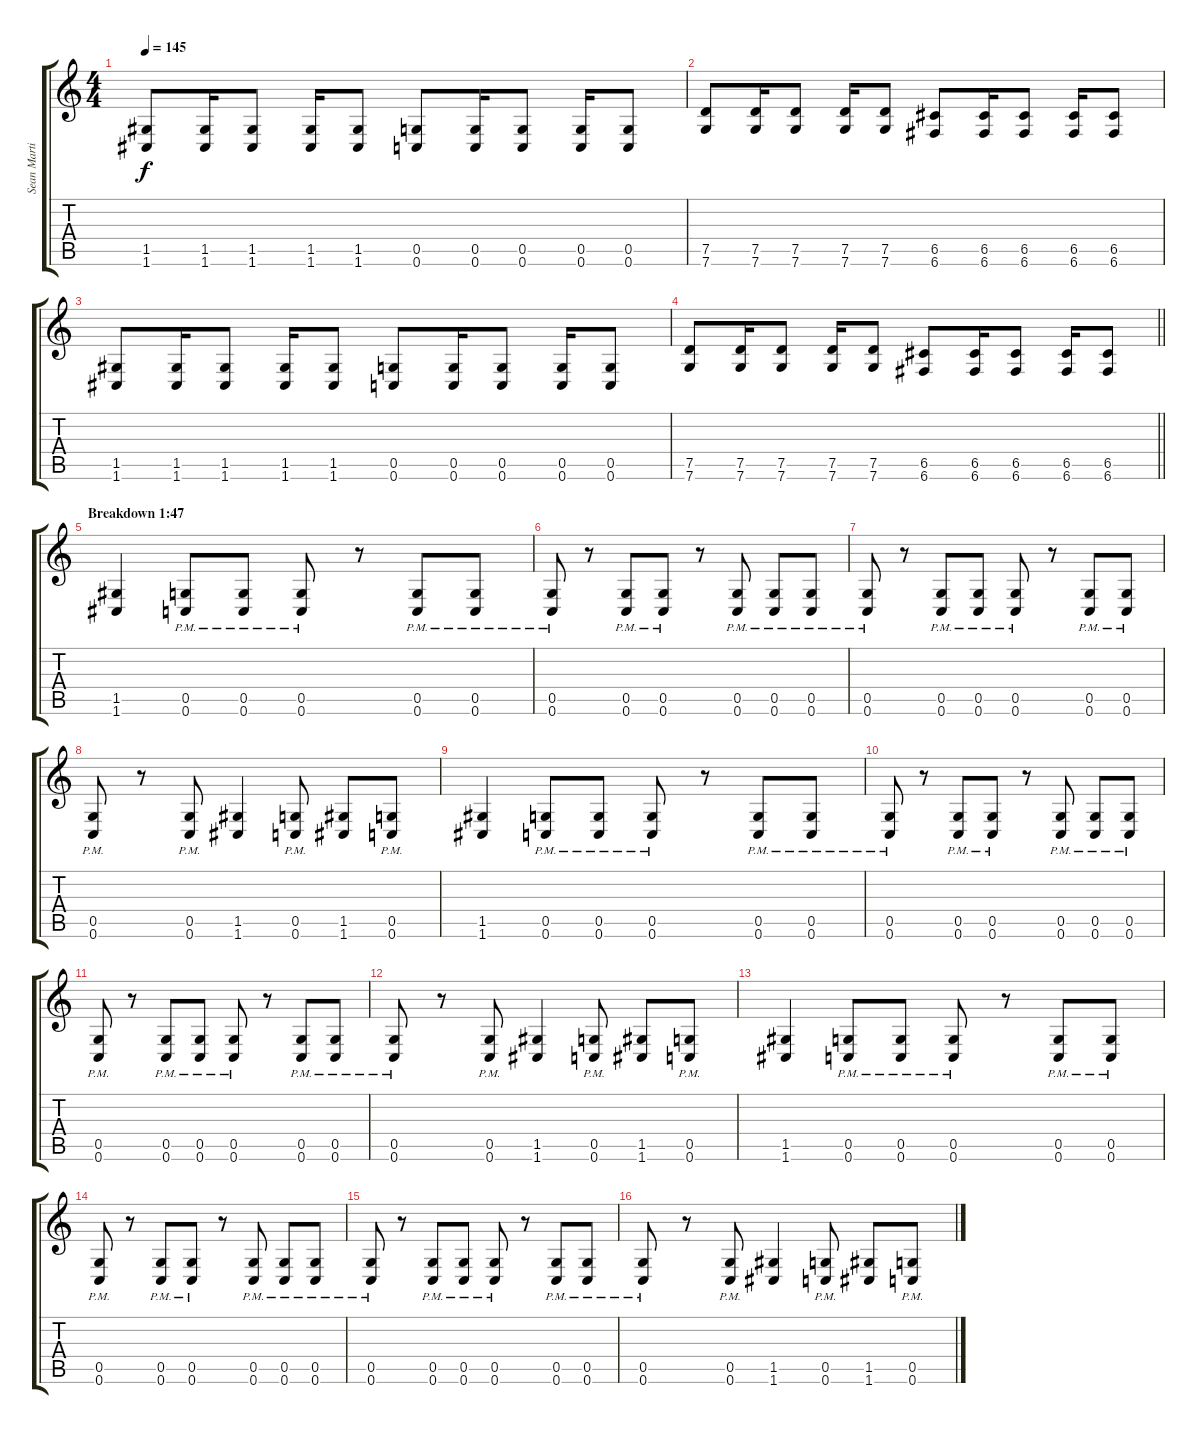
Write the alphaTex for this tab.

\track ("Sean Martin, Guitar #1" "Sean Marti") {instrument distortionguitar}
\staff {score tabs}
\tuning (D4 A3 F3 C3 G2 C2) {hide}
\ts (4 4)
\tempo 145
\clef g2
\ks c
(1.5 1.6).8{dy f} (1.5 1.6).16 (1.5 1.6).8 (1.5 1.6).16 (1.5 1.6).8 (0.5 0.6).8 (0.5 0.6).16 (0.5 0.6).8 (0.5 0.6).16 (0.5 0.6).8 |
(7.5 7.6).8 (7.5 7.6).16 (7.5 7.6).8 (7.5 7.6).16 (7.5 7.6).8 (6.5 6.6).8 (6.5 6.6).16 (6.5 6.6).8 (6.5 6.6).16 (6.5 6.6).8 |
(1.5 1.6).8 (1.5 1.6).16 (1.5 1.6).8 (1.5 1.6).16 (1.5 1.6).8 (0.5 0.6).8 (0.5 0.6).16 (0.5 0.6).8 (0.5 0.6).16 (0.5 0.6).8 |
\barLineRight lightlight
(7.5 7.6).8 (7.5 7.6).16 (7.5 7.6).8 (7.5 7.6).16 (7.5 7.6).8 (6.5 6.6).8 (6.5 6.6).16 (6.5 6.6).8 (6.5 6.6).16 (6.5 6.6).8 |
\section ("" "Breakdown 1:47")
(1.5 1.6).4 (0.5{pm} 0.6{pm}).8 (0.5{pm} 0.6{pm}).8 (0.5{pm} 0.6{pm}).8 r.8 (0.5{pm} 0.6{pm}).8 (0.5{pm} 0.6{pm}).8 |
(0.5{pm} 0.6{pm}).8 r.8 (0.5{pm} 0.6{pm}).8 (0.5{pm} 0.6{pm}).8 r.8 (0.5{pm} 0.6{pm}).8 (0.5{pm} 0.6{pm}).8 (0.5{pm} 0.6{pm}).8 |
(0.5{pm} 0.6{pm}).8 r.8 (0.5{pm} 0.6{pm}).8 (0.5{pm} 0.6{pm}).8 (0.5{pm} 0.6{pm}).8 r.8 (0.5{pm} 0.6{pm}).8 (0.5{pm} 0.6{pm}).8 |
(0.5{pm} 0.6{pm}).8 r.8 (0.5{pm} 0.6{pm}).8 (1.5 1.6).4 (0.5{pm} 0.6{pm}).8 (1.5 1.6).8 (0.5{pm} 0.6{pm}).8 |
(1.5 1.6).4 (0.5{pm} 0.6{pm}).8 (0.5{pm} 0.6{pm}).8 (0.5{pm} 0.6{pm}).8 r.8 (0.5{pm} 0.6{pm}).8 (0.5{pm} 0.6{pm}).8 |
(0.5{pm} 0.6{pm}).8 r.8 (0.5{pm} 0.6{pm}).8 (0.5{pm} 0.6{pm}).8 r.8 (0.5{pm} 0.6{pm}).8 (0.5{pm} 0.6{pm}).8 (0.5{pm} 0.6{pm}).8 |
(0.5{pm} 0.6{pm}).8 r.8 (0.5{pm} 0.6{pm}).8 (0.5{pm} 0.6{pm}).8 (0.5{pm} 0.6{pm}).8 r.8 (0.5{pm} 0.6{pm}).8 (0.5{pm} 0.6{pm}).8 |
(0.5{pm} 0.6{pm}).8 r.8 (0.5{pm} 0.6{pm}).8 (1.5 1.6).4 (0.5{pm} 0.6{pm}).8 (1.5 1.6).8 (0.5{pm} 0.6{pm}).8 |
(1.5 1.6).4 (0.5{pm} 0.6{pm}).8 (0.5{pm} 0.6{pm}).8 (0.5{pm} 0.6{pm}).8 r.8 (0.5{pm} 0.6{pm}).8 (0.5{pm} 0.6{pm}).8 |
(0.5{pm} 0.6{pm}).8 r.8 (0.5{pm} 0.6{pm}).8 (0.5{pm} 0.6{pm}).8 r.8 (0.5{pm} 0.6{pm}).8 (0.5{pm} 0.6{pm}).8 (0.5{pm} 0.6{pm}).8 |
(0.5{pm} 0.6{pm}).8 r.8 (0.5{pm} 0.6{pm}).8 (0.5{pm} 0.6{pm}).8 (0.5{pm} 0.6{pm}).8 r.8 (0.5{pm} 0.6{pm}).8 (0.5{pm} 0.6{pm}).8 |
(0.5{pm} 0.6{pm}).8 r.8 (0.5{pm} 0.6{pm}).8 (1.5 1.6).4 (0.5{pm} 0.6{pm}).8 (1.5 1.6).8 (0.5{pm} 0.6{pm}).8
